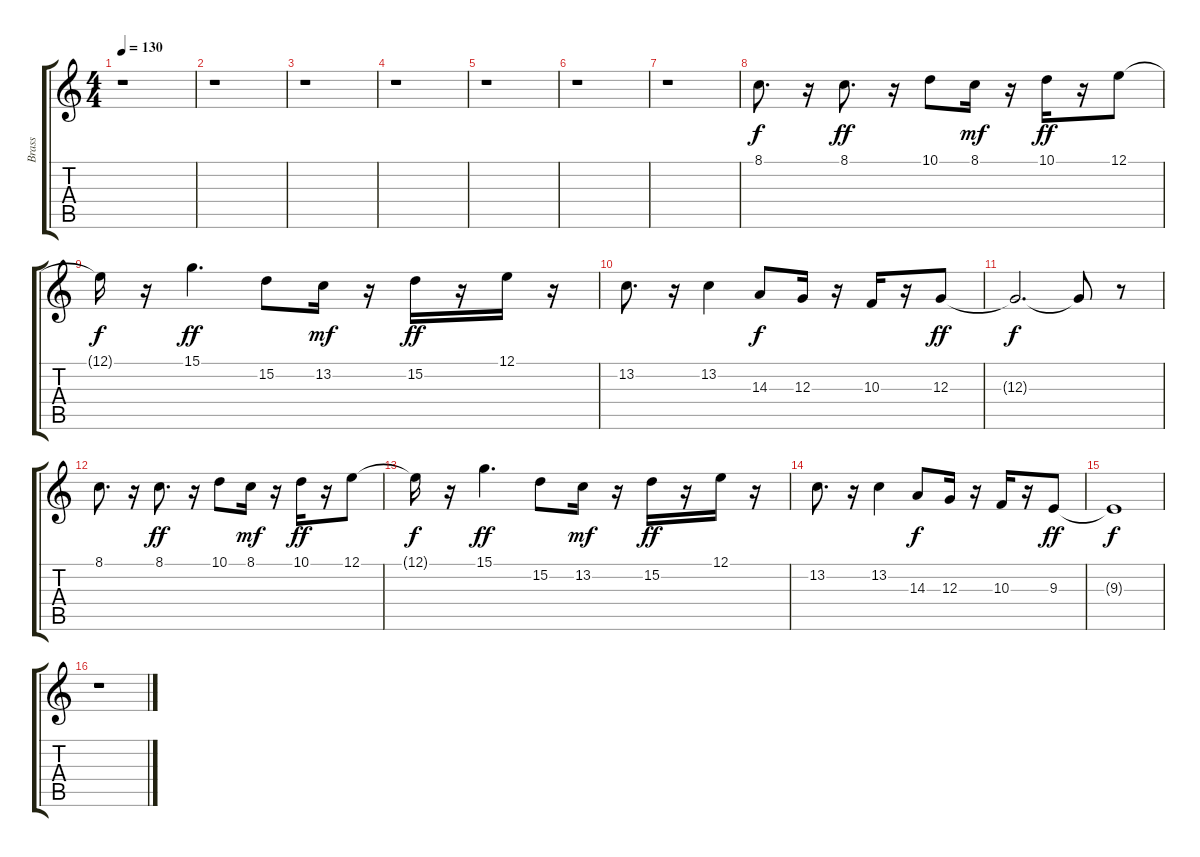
\track ("Brass" "Brass") {instrument brasssection}
\staff {score tabs}
\tuning (E4 B3 G3 D3 A2 E2) {hide}
\ts (4 4)
\tempo 130
\clef g2
\ks c
r.1{dy f} |
r.1 |
r.1 |
r.1 |
r.1 |
r.1 |
r.1 |
8.1.8{d} r.16 8.1.8{d dy ff} r.16 10.1.8 8.1.16{dy mf} r.16 10.1.16{dy ff} r.16 12.1.8 |
12.1{t}.16{dy f} r.16 15.1.4{d dy ff} 15.2.8 13.2.16{dy mf} r.16 15.2.16{dy ff} r.16 12.1.16 r.16 |
13.2.8{d} r.16 13.2.4 14.3.8{dy f} 12.3.16 r.16 10.3.16 r.16 12.3.8{dy ff} |
12.3{t}.2{d dy f} 12.3{t}.8 r.8 |
8.1.8{d} r.16 8.1.8{d dy ff} r.16 10.1.8 8.1.16{dy mf} r.16 10.1.16{dy ff} r.16 12.1.8 |
12.1{t}.16{dy f} r.16 15.1.4{d dy ff} 15.2.8 13.2.16{dy mf} r.16 15.2.16{dy ff} r.16 12.1.16 r.16 |
13.2.8{d} r.16 13.2.4 14.3.8{dy f} 12.3.16 r.16 10.3.16 r.16 9.3.8{dy ff} |
9.3{t}.1{dy f} |
r.1
